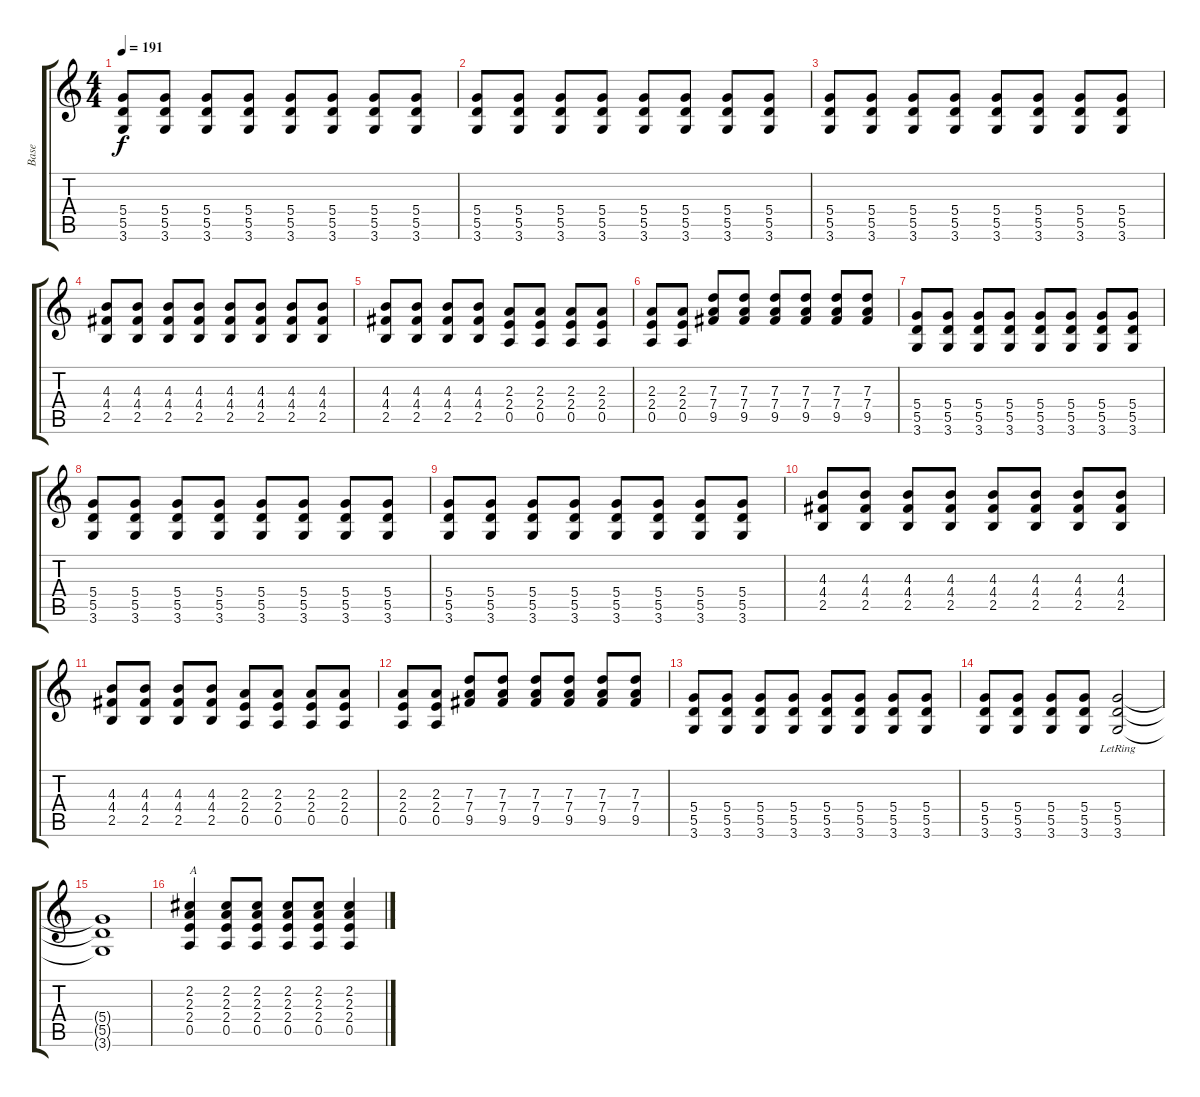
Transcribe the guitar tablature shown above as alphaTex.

\track ("Base" "Base") {instrument overdrivenguitar}
\staff {score tabs}
\tuning (E4 B3 G3 D3 A2 E2) {hide}
\ts (4 4)
\tempo 191
\clef g2
\ks c
(5.4 5.5 3.6).8{dy f} (5.4 5.5 3.6).8 (5.4 5.5 3.6).8 (5.4 5.5 3.6).8 (5.4 5.5 3.6).8 (5.4 5.5 3.6).8 (5.4 5.5 3.6).8 (5.4 5.5 3.6).8 |
(5.4 5.5 3.6).8 (5.4 5.5 3.6).8 (5.4 5.5 3.6).8 (5.4 5.5 3.6).8 (5.4 5.5 3.6).8 (5.4 5.5 3.6).8 (5.4 5.5 3.6).8 (5.4 5.5 3.6).8 |
(5.4 5.5 3.6).8 (5.4 5.5 3.6).8 (5.4 5.5 3.6).8 (5.4 5.5 3.6).8 (5.4 5.5 3.6).8 (5.4 5.5 3.6).8 (5.4 5.5 3.6).8 (5.4 5.5 3.6).8 |
(4.3 4.4 2.5).8 (4.3 4.4 2.5).8 (4.3 4.4 2.5).8 (4.3 4.4 2.5).8 (4.3 4.4 2.5).8 (4.3 4.4 2.5).8 (4.3 4.4 2.5).8 (4.3 4.4 2.5).8 |
(4.3 4.4 2.5).8 (4.3 4.4 2.5).8 (4.3 4.4 2.5).8 (4.3 4.4 2.5).8 (2.3 2.4 0.5).8 (2.3 2.4 0.5).8 (2.3 2.4 0.5).8 (2.3 2.4 0.5).8 |
(2.3 2.4 0.5).8 (2.3 2.4 0.5).8 (7.3 7.4 9.5).8 (7.3 7.4 9.5).8 (7.3 7.4 9.5).8 (7.3 7.4 9.5).8 (7.3 7.4 9.5).8 (7.3 7.4 9.5).8 |
(5.4 5.5 3.6).8 (5.4 5.5 3.6).8 (5.4 5.5 3.6).8 (5.4 5.5 3.6).8 (5.4 5.5 3.6).8 (5.4 5.5 3.6).8 (5.4 5.5 3.6).8 (5.4 5.5 3.6).8 |
(5.4 5.5 3.6).8 (5.4 5.5 3.6).8 (5.4 5.5 3.6).8 (5.4 5.5 3.6).8 (5.4 5.5 3.6).8 (5.4 5.5 3.6).8 (5.4 5.5 3.6).8 (5.4 5.5 3.6).8 |
(5.4 5.5 3.6).8 (5.4 5.5 3.6).8 (5.4 5.5 3.6).8 (5.4 5.5 3.6).8 (5.4 5.5 3.6).8 (5.4 5.5 3.6).8 (5.4 5.5 3.6).8 (5.4 5.5 3.6).8 |
(4.3 4.4 2.5).8 (4.3 4.4 2.5).8 (4.3 4.4 2.5).8 (4.3 4.4 2.5).8 (4.3 4.4 2.5).8 (4.3 4.4 2.5).8 (4.3 4.4 2.5).8 (4.3 4.4 2.5).8 |
(4.3 4.4 2.5).8 (4.3 4.4 2.5).8 (4.3 4.4 2.5).8 (4.3 4.4 2.5).8 (2.3 2.4 0.5).8 (2.3 2.4 0.5).8 (2.3 2.4 0.5).8 (2.3 2.4 0.5).8 |
(2.3 2.4 0.5).8 (2.3 2.4 0.5).8 (7.3 7.4 9.5).8 (7.3 7.4 9.5).8 (7.3 7.4 9.5).8 (7.3 7.4 9.5).8 (7.3 7.4 9.5).8 (7.3 7.4 9.5).8 |
(5.4 5.5 3.6).8 (5.4 5.5 3.6).8 (5.4 5.5 3.6).8 (5.4 5.5 3.6).8 (5.4 5.5 3.6).8 (5.4 5.5 3.6).8 (5.4 5.5 3.6).8 (5.4 5.5 3.6).8 |
(5.4 5.5 3.6).8 (5.4 5.5 3.6).8 (5.4 5.5 3.6).8 (5.4 5.5 3.6).8 (5.4{lr} 5.5{lr} 3.6{lr}).2 |
(5.4{t} 5.5{t} 3.6{t}).1 |
(2.2 2.3 2.4 0.5).4{txt "A" instrument electricguitarclean} (2.2 2.3 2.4 0.5).8 (2.2 2.3 2.4 0.5).8 (2.2 2.3 2.4 0.5).8 (2.2 2.3 2.4 0.5).8 (2.2 2.3 2.4 0.5).4
